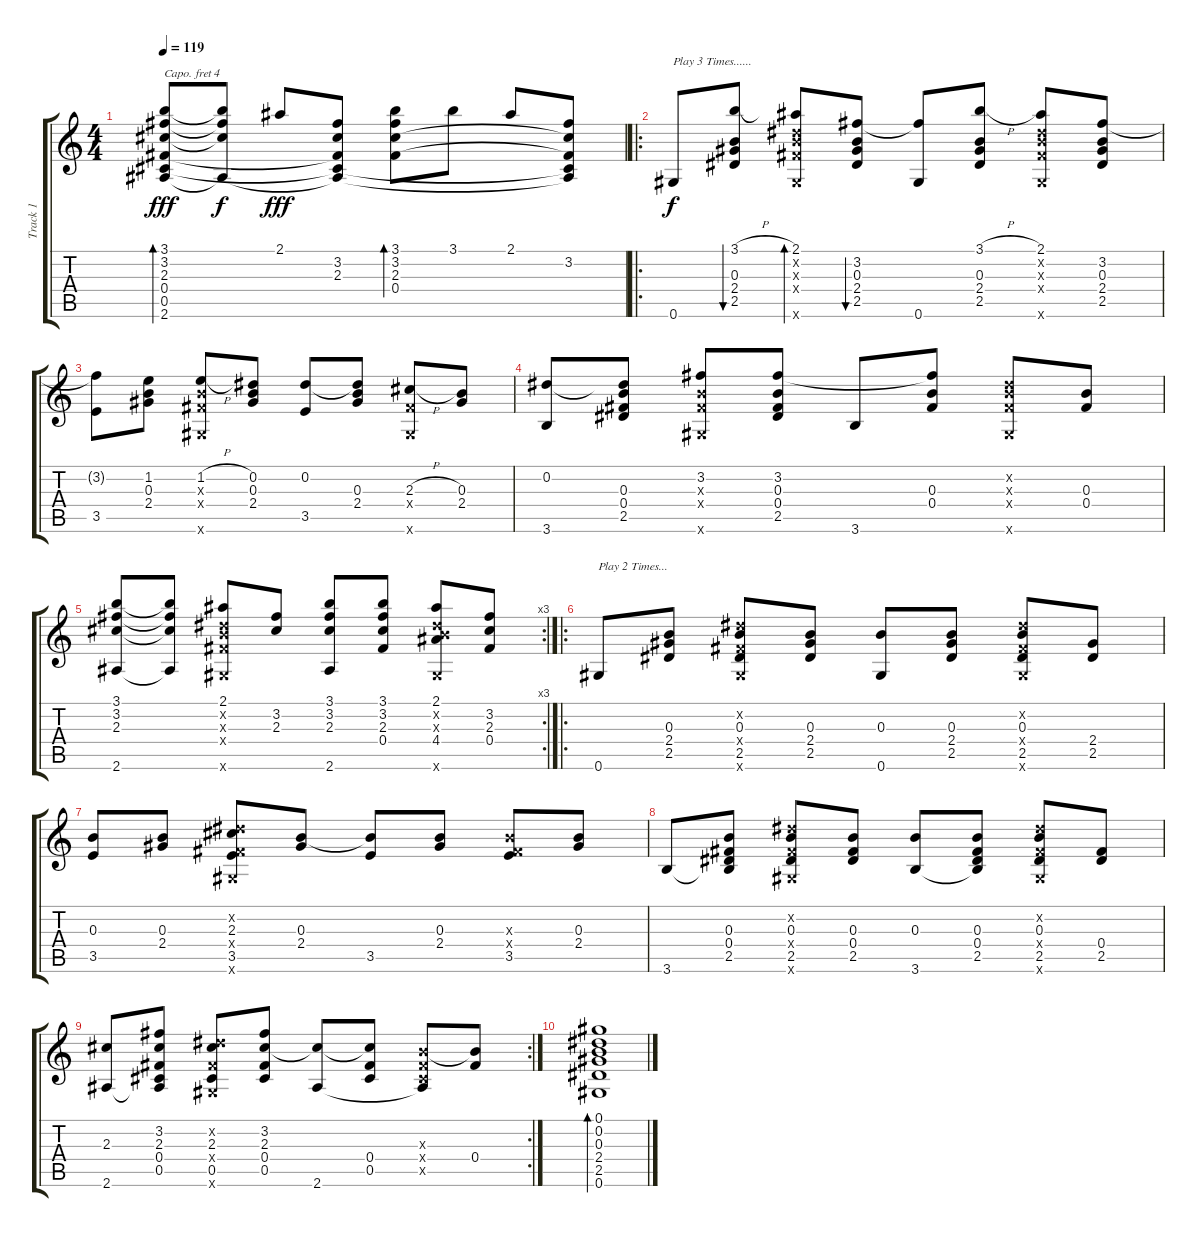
\track ("Track 1" "Track 1") {instrument electricguitarjazz}
\staff {score tabs}
\capo 4
\tuning (E4 B3 G3 D3 A2 E2) {hide}
\ts (4 4)
\tempo 119
\clef g2
\ks c
(3.1 3.2 2.3 0.4 0.5 2.6).8{bd 240 dy fff} (3.1{t} 3.2{t} 2.3{t} 2.6{t}).8{dy f} 2.1.8{dy fff} (3.2 2.3 0.4{t} 0.5{t} 2.6{t}).8 (3.1 3.2 2.3 0.4).8{bd 240} 3.1.8 2.1.8 (3.2 2.3{t} 0.4{t} 0.5{t} 2.6{t}).8 |
\ro
0.6.8{txt "Play 3 Times......" dy f} (3.1{h} 0.3 2.4 2.5).8{bu 30} (2.1 0.2{x} 0.3{x} 0.4{x} 0.6{x}).8{bd 30} (3.2 0.3 2.4 2.5).8{bu 30} (3.2{t} 0.6).8 (3.1{h} 0.3 2.4 2.5).8 (2.1 0.2{x} 0.3{x} 0.4{x} 0.6{x}).8 (3.2 0.3 2.4 2.5).8 |
(3.2{t} 3.5).8 (1.2 0.3 2.4).8 (1.2{h} 0.3{x} 0.4{x} 0.6{x}).8 (0.2 0.3 2.4).8 (0.2 3.5).8 (0.2{t} 0.3 2.4).8 (2.3{h} 0.4{x} 0.6{x}).8 (0.3 2.4).8 |
(0.2 3.6).8 (0.2{t} 0.3 0.4 2.5).8 (3.2 0.3{x} 0.4{x} 0.6{x}).8 (3.2 0.3 0.4 2.5).8 3.6.8 (3.2{t} 0.3 0.4).8 (0.2{x} 0.3{x} 0.4{x} 0.6{x}).8 (0.3 0.4).8 |
\rc 3
(3.1 3.2 2.3 2.6).8 (3.1{t} 3.2{t} 2.3{t} 2.6{t}).8 (2.1 0.2{x} 0.3{x} 0.4{x} 0.6{x}).8 (3.2 2.3).8 (3.1 3.2 2.3 2.6).8 (3.1 3.2 2.3 0.4).8 (2.1 0.2{x} 0.3{x} 4.4 0.6{x}).8 (3.2 2.3 0.4).8 |
\ro
0.6.8{txt "Play 2 Times..."} (0.3 2.4 2.5).8 (0.2{x} 0.3 0.4{x} 2.5 0.6{x}).8 (0.3 2.4 2.5).8 (0.3 0.6).8 (0.3 2.4 2.5).8 (0.2{x} 0.3 0.4{x} 2.5 0.6{x}).8 (2.4 2.5).8 |
(0.3 3.5).8 (0.3 2.4).8 (0.2{x} 2.3 0.4{x} 3.5 0.6{x}).8 (0.3 2.4).8 (0.3{t} 3.5).8 (0.3 2.4).8 (0.3{x} 0.4{x} 3.5).8 (0.3 2.4).8 |
3.6.8 (0.3 0.4 2.5 3.6{t}).8 (0.2{x} 0.3 0.4{x} 2.5 0.6{x}).8 (0.3 0.4 2.5).8 (0.3 3.6).8 (0.3 0.4 2.5 3.6{t}).8 (0.2{x} 0.3 0.4{x} 2.5 0.6{x}).8 (0.4 2.5).8 |
\rc 2
(2.3 2.6).8 (3.2 2.3 0.4 0.5 2.6{t}).8 (0.2{x} 2.3 0.4{x} 0.5 0.6{x}).8 (3.2 2.3 0.4 0.5).8 (2.3{t} 2.6).8 (2.3{t} 0.4 0.5).8 (0.3{x} 0.4{x} 0.5{x} 2.6{t}).8 (0.3{t} 0.4).8 |
(0.1 0.2 0.3 2.4 2.5 0.6).1{bd 480}
